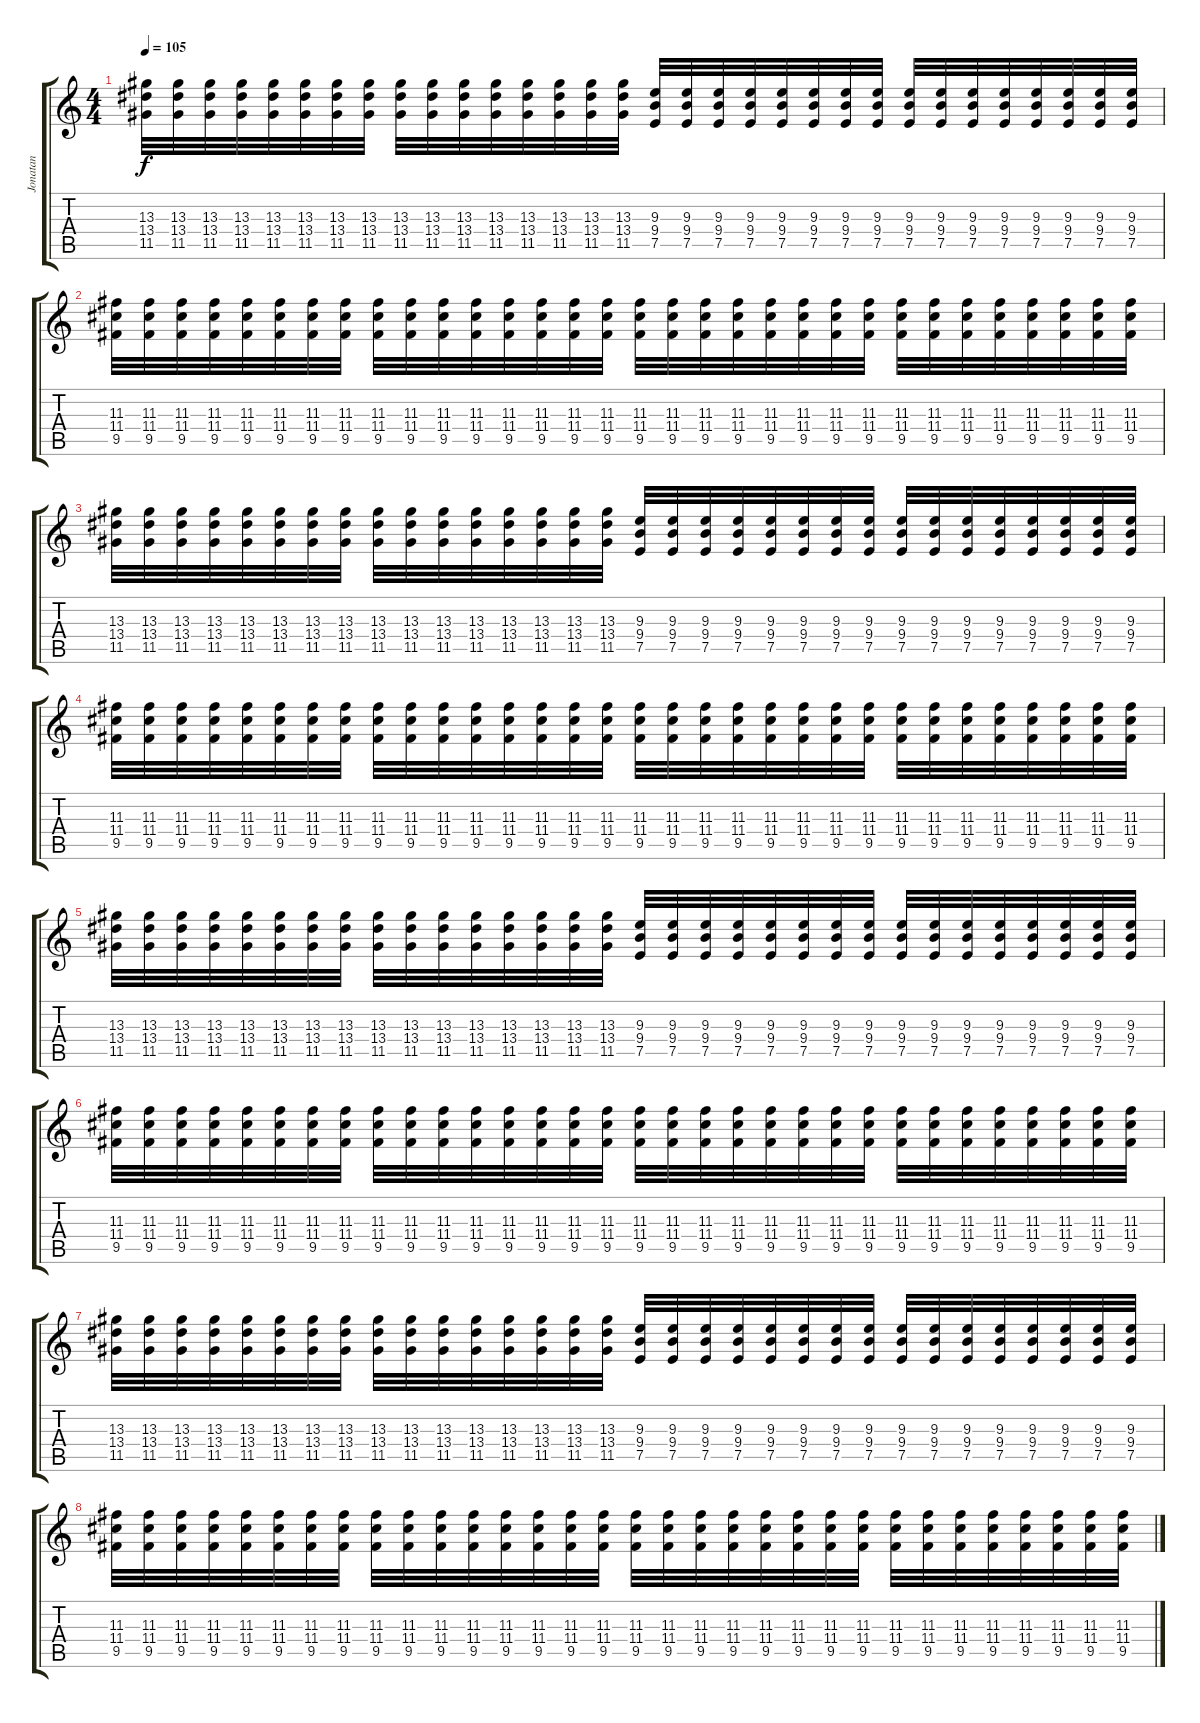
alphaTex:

\track ("Jonatan" "Jonatan") {instrument distortionguitar}
\staff {score tabs}
\tuning (E4 B3 G3 D3 A2 E2) {hide}
\ts (4 4)
\tempo 105
\clef g2
\ks c
(13.3 13.4 11.5).32{dy f} (13.3 13.4 11.5).32 (13.3 13.4 11.5).32 (13.3 13.4 11.5).32 (13.3 13.4 11.5).32 (13.3 13.4 11.5).32 (13.3 13.4 11.5).32 (13.3 13.4 11.5).32 (13.3 13.4 11.5).32 (13.3 13.4 11.5).32 (13.3 13.4 11.5).32 (13.3 13.4 11.5).32 (13.3 13.4 11.5).32 (13.3 13.4 11.5).32 (13.3 13.4 11.5).32 (13.3 13.4 11.5).32 (9.3 9.4 7.5).32 (9.3 9.4 7.5).32 (9.3 9.4 7.5).32 (9.3 9.4 7.5).32 (9.3 9.4 7.5).32 (9.3 9.4 7.5).32 (9.3 9.4 7.5).32 (9.3 9.4 7.5).32 (9.3 9.4 7.5).32 (9.3 9.4 7.5).32 (9.3 9.4 7.5).32 (9.3 9.4 7.5).32 (9.3 9.4 7.5).32 (9.3 9.4 7.5).32 (9.3 9.4 7.5).32 (9.3 9.4 7.5).32 |
(11.3 11.4 9.5).32 (11.3 11.4 9.5).32 (11.3 11.4 9.5).32 (11.3 11.4 9.5).32 (11.3 11.4 9.5).32 (11.3 11.4 9.5).32 (11.3 11.4 9.5).32 (11.3 11.4 9.5).32 (11.3 11.4 9.5).32 (11.3 11.4 9.5).32 (11.3 11.4 9.5).32 (11.3 11.4 9.5).32 (11.3 11.4 9.5).32 (11.3 11.4 9.5).32 (11.3 11.4 9.5).32 (11.3 11.4 9.5).32 (11.3 11.4 9.5).32 (11.3 11.4 9.5).32 (11.3 11.4 9.5).32 (11.3 11.4 9.5).32 (11.3 11.4 9.5).32 (11.3 11.4 9.5).32 (11.3 11.4 9.5).32 (11.3 11.4 9.5).32 (11.3 11.4 9.5).32 (11.3 11.4 9.5).32 (11.3 11.4 9.5).32 (11.3 11.4 9.5).32 (11.3 11.4 9.5).32 (11.3 11.4 9.5).32 (11.3 11.4 9.5).32 (11.3 11.4 9.5).32 |
(13.3 13.4 11.5).32 (13.3 13.4 11.5).32 (13.3 13.4 11.5).32 (13.3 13.4 11.5).32 (13.3 13.4 11.5).32 (13.3 13.4 11.5).32 (13.3 13.4 11.5).32 (13.3 13.4 11.5).32 (13.3 13.4 11.5).32 (13.3 13.4 11.5).32 (13.3 13.4 11.5).32 (13.3 13.4 11.5).32 (13.3 13.4 11.5).32 (13.3 13.4 11.5).32 (13.3 13.4 11.5).32 (13.3 13.4 11.5).32 (9.3 9.4 7.5).32 (9.3 9.4 7.5).32 (9.3 9.4 7.5).32 (9.3 9.4 7.5).32 (9.3 9.4 7.5).32 (9.3 9.4 7.5).32 (9.3 9.4 7.5).32 (9.3 9.4 7.5).32 (9.3 9.4 7.5).32 (9.3 9.4 7.5).32 (9.3 9.4 7.5).32 (9.3 9.4 7.5).32 (9.3 9.4 7.5).32 (9.3 9.4 7.5).32 (9.3 9.4 7.5).32 (9.3 9.4 7.5).32 |
(11.3 11.4 9.5).32 (11.3 11.4 9.5).32 (11.3 11.4 9.5).32 (11.3 11.4 9.5).32 (11.3 11.4 9.5).32 (11.3 11.4 9.5).32 (11.3 11.4 9.5).32 (11.3 11.4 9.5).32 (11.3 11.4 9.5).32 (11.3 11.4 9.5).32 (11.3 11.4 9.5).32 (11.3 11.4 9.5).32 (11.3 11.4 9.5).32 (11.3 11.4 9.5).32 (11.3 11.4 9.5).32 (11.3 11.4 9.5).32 (11.3 11.4 9.5).32 (11.3 11.4 9.5).32 (11.3 11.4 9.5).32 (11.3 11.4 9.5).32 (11.3 11.4 9.5).32 (11.3 11.4 9.5).32 (11.3 11.4 9.5).32 (11.3 11.4 9.5).32 (11.3 11.4 9.5).32 (11.3 11.4 9.5).32 (11.3 11.4 9.5).32 (11.3 11.4 9.5).32 (11.3 11.4 9.5).32 (11.3 11.4 9.5).32 (11.3 11.4 9.5).32 (11.3 11.4 9.5).32 |
(13.3 13.4 11.5).32 (13.3 13.4 11.5).32 (13.3 13.4 11.5).32 (13.3 13.4 11.5).32 (13.3 13.4 11.5).32 (13.3 13.4 11.5).32 (13.3 13.4 11.5).32 (13.3 13.4 11.5).32 (13.3 13.4 11.5).32 (13.3 13.4 11.5).32 (13.3 13.4 11.5).32 (13.3 13.4 11.5).32 (13.3 13.4 11.5).32 (13.3 13.4 11.5).32 (13.3 13.4 11.5).32 (13.3 13.4 11.5).32 (9.3 9.4 7.5).32 (9.3 9.4 7.5).32 (9.3 9.4 7.5).32 (9.3 9.4 7.5).32 (9.3 9.4 7.5).32 (9.3 9.4 7.5).32 (9.3 9.4 7.5).32 (9.3 9.4 7.5).32 (9.3 9.4 7.5).32 (9.3 9.4 7.5).32 (9.3 9.4 7.5).32 (9.3 9.4 7.5).32 (9.3 9.4 7.5).32 (9.3 9.4 7.5).32 (9.3 9.4 7.5).32 (9.3 9.4 7.5).32 |
(11.3 11.4 9.5).32 (11.3 11.4 9.5).32 (11.3 11.4 9.5).32 (11.3 11.4 9.5).32 (11.3 11.4 9.5).32 (11.3 11.4 9.5).32 (11.3 11.4 9.5).32 (11.3 11.4 9.5).32 (11.3 11.4 9.5).32 (11.3 11.4 9.5).32 (11.3 11.4 9.5).32 (11.3 11.4 9.5).32 (11.3 11.4 9.5).32 (11.3 11.4 9.5).32 (11.3 11.4 9.5).32 (11.3 11.4 9.5).32 (11.3 11.4 9.5).32 (11.3 11.4 9.5).32 (11.3 11.4 9.5).32 (11.3 11.4 9.5).32 (11.3 11.4 9.5).32 (11.3 11.4 9.5).32 (11.3 11.4 9.5).32 (11.3 11.4 9.5).32 (11.3 11.4 9.5).32 (11.3 11.4 9.5).32 (11.3 11.4 9.5).32 (11.3 11.4 9.5).32 (11.3 11.4 9.5).32 (11.3 11.4 9.5).32 (11.3 11.4 9.5).32 (11.3 11.4 9.5).32 |
(13.3 13.4 11.5).32 (13.3 13.4 11.5).32 (13.3 13.4 11.5).32 (13.3 13.4 11.5).32 (13.3 13.4 11.5).32 (13.3 13.4 11.5).32 (13.3 13.4 11.5).32 (13.3 13.4 11.5).32 (13.3 13.4 11.5).32 (13.3 13.4 11.5).32 (13.3 13.4 11.5).32 (13.3 13.4 11.5).32 (13.3 13.4 11.5).32 (13.3 13.4 11.5).32 (13.3 13.4 11.5).32 (13.3 13.4 11.5).32 (9.3 9.4 7.5).32 (9.3 9.4 7.5).32 (9.3 9.4 7.5).32 (9.3 9.4 7.5).32 (9.3 9.4 7.5).32 (9.3 9.4 7.5).32 (9.3 9.4 7.5).32 (9.3 9.4 7.5).32 (9.3 9.4 7.5).32 (9.3 9.4 7.5).32 (9.3 9.4 7.5).32 (9.3 9.4 7.5).32 (9.3 9.4 7.5).32 (9.3 9.4 7.5).32 (9.3 9.4 7.5).32 (9.3 9.4 7.5).32 |
(11.3 11.4 9.5).32 (11.3 11.4 9.5).32 (11.3 11.4 9.5).32 (11.3 11.4 9.5).32 (11.3 11.4 9.5).32 (11.3 11.4 9.5).32 (11.3 11.4 9.5).32 (11.3 11.4 9.5).32 (11.3 11.4 9.5).32 (11.3 11.4 9.5).32 (11.3 11.4 9.5).32 (11.3 11.4 9.5).32 (11.3 11.4 9.5).32 (11.3 11.4 9.5).32 (11.3 11.4 9.5).32 (11.3 11.4 9.5).32 (11.3 11.4 9.5).32 (11.3 11.4 9.5).32 (11.3 11.4 9.5).32 (11.3 11.4 9.5).32 (11.3 11.4 9.5).32 (11.3 11.4 9.5).32 (11.3 11.4 9.5).32 (11.3 11.4 9.5).32 (11.3 11.4 9.5).32 (11.3 11.4 9.5).32 (11.3 11.4 9.5).32 (11.3 11.4 9.5).32 (11.3 11.4 9.5).32 (11.3 11.4 9.5).32 (11.3 11.4 9.5).32 (11.3 11.4 9.5).32
